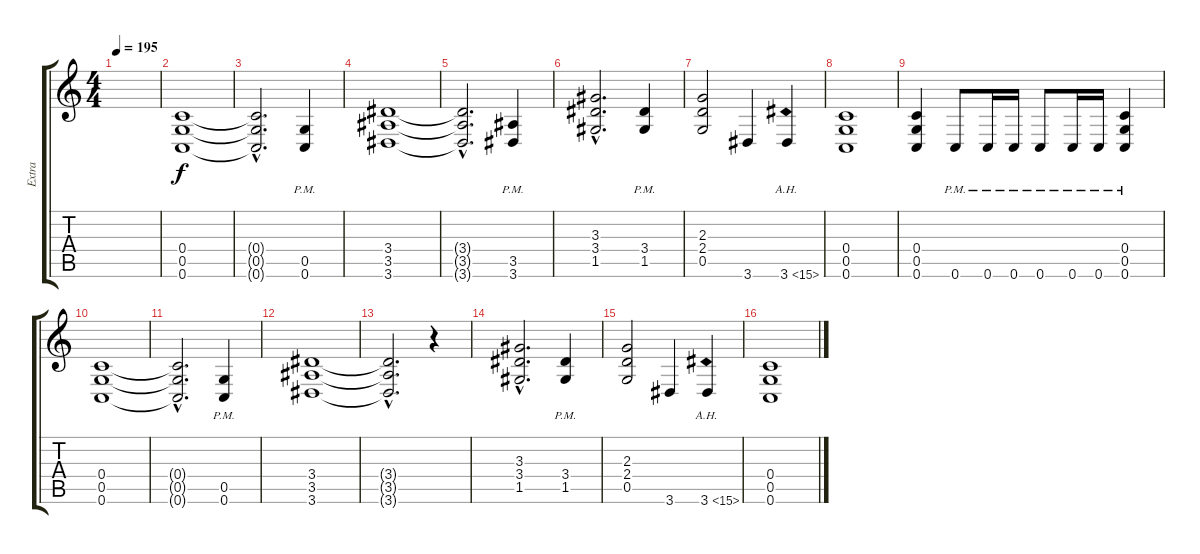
\track ("Extra" "Extra") {instrument distortionguitar}
\staff {score tabs}
\tuning (D4 A3 F3 C3 G2 C2) {hide}
\ts (4 4)
\tempo 195
\clef g2
\ks c
|
(0.4 0.5 0.6).1 |
(0.4{hac t} 0.5{hac t} 0.6{hac t}).2{d} (0.5{pm} 0.6).4 |
(3.4 3.5 3.6).1 |
(3.4{hac t} 3.5{hac t} 3.6{hac t}).2{d} (3.5{pm} 3.6).4 |
(3.3{hac} 3.4{hac} 1.5{hac}).2{d} (3.4 1.5{pm}).4 |
(2.3 2.4 0.5).2 3.6.4 3.6{ah 12}.4 |
(0.4 0.5 0.6).1 |
(0.4 0.5 0.6).4 0.6{pm}.8 0.6{pm}.16 0.6{pm}.16 0.6{pm}.8 0.6{pm}.16 0.6{pm}.16 (0.4{pm} 0.5 0.6{pm}).4 |
(0.4 0.5 0.6).1 |
(0.4{hac t} 0.5{hac t} 0.6{hac t}).2{d} (0.5{pm} 0.6).4 |
(3.4 3.5 3.6).1 |
(3.4{hac t} 3.5{hac t} 3.6{hac t}).2{d} r.4 |
(3.3{hac} 3.4{hac} 1.5{hac}).2{d} (3.4 1.5{pm}).4 |
(2.3 2.4 0.5).2 3.6.4 3.6{ah 12}.4 |
(0.4 0.5 0.6).1
